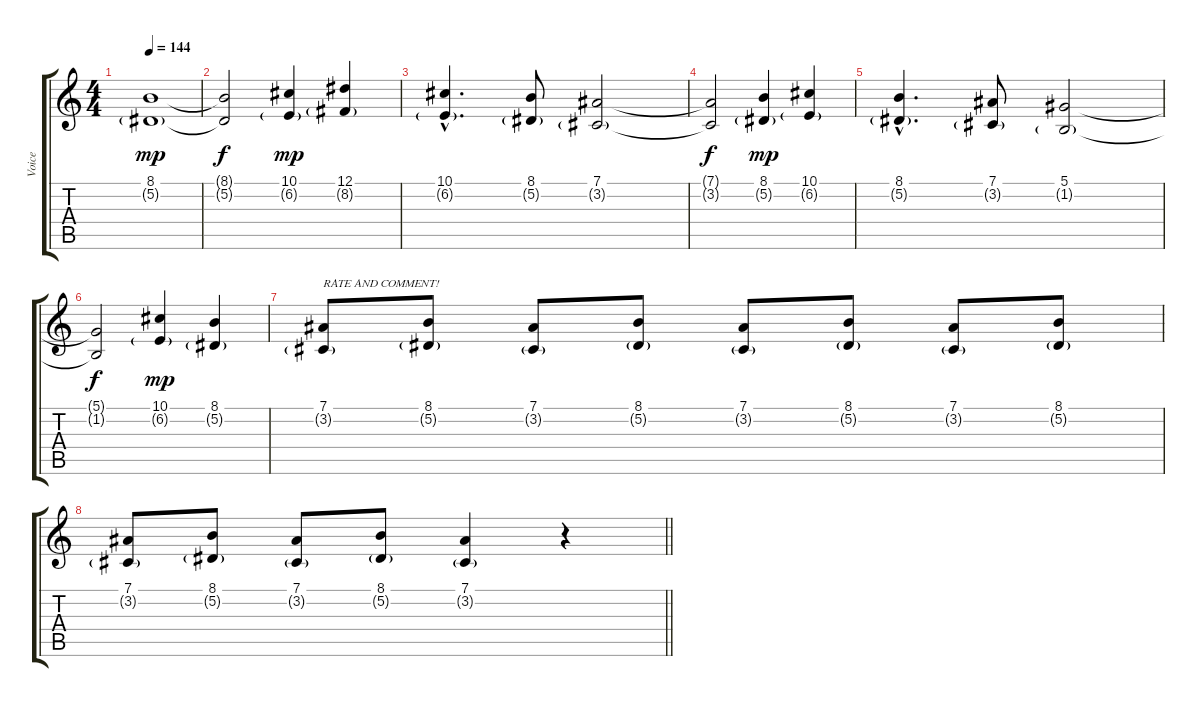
\track ("Voice" "Voice") {instrument bassoon}
\staff {score tabs}
\tuning (Eb4 Bb3 Gb3 Db3 Ab2 Db2) {hide}
\ts (4 4)
\section ("" "")
\tempo 144
\clef g2
\ks c
(8.1 5.2{g}).1{dy mp} |
(8.1{t} 5.2{t}).2{dy f} (10.1 6.2{g}).4{dy mp} (12.1 8.2{g}).4 |
(10.1{hac} 6.2{g hac}).4{d} (8.1 5.2{g}).8 (7.1 3.2{g}).2 |
(7.1{t} 3.2{t}).2{dy f} (8.1 5.2{g}).4{dy mp} (10.1 6.2{g}).4 |
(8.1{hac} 5.2{g hac}).4{d} (7.1 3.2{g}).8 (5.1 1.2{g}).2 |
(5.1{t} 1.2{t}).2{dy f} (10.1 6.2{g}).4{dy mp} (8.1 5.2{g}).4 |
(7.1 3.2{g}).8{txt "RATE AND COMMENT!"} (8.1 5.2{g}).8 (7.1 3.2{g}).8 (8.1 5.2{g}).8 (7.1 3.2{g}).8 (8.1 5.2{g}).8 (7.1 3.2{g}).8 (8.1 5.2{g}).8 |
\barLineRight lightlight
(7.1 3.2{g}).8 (8.1 5.2{g}).8 (7.1 3.2{g}).8 (8.1 5.2{g}).8 (7.1 3.2{g}).4 r.4
